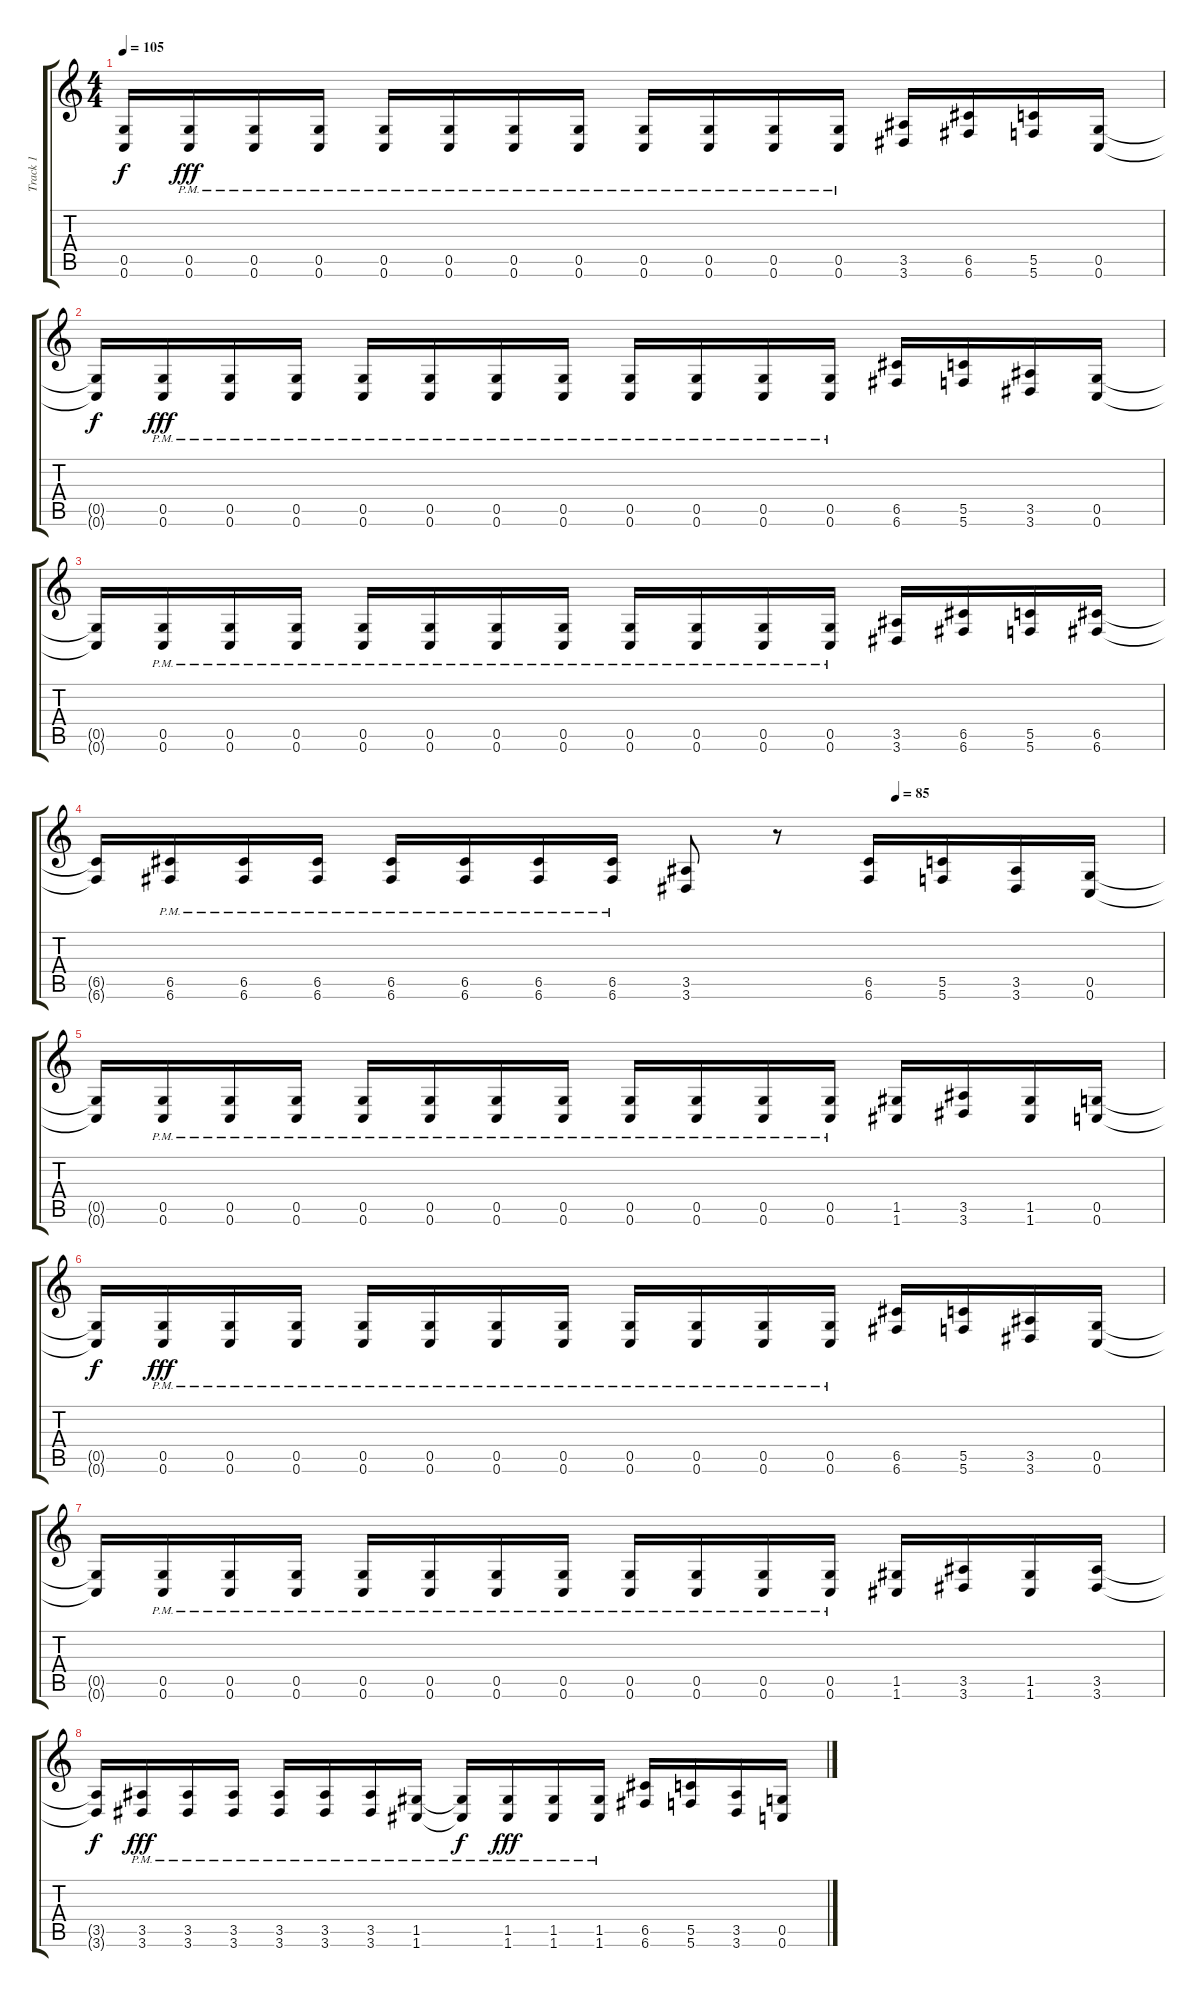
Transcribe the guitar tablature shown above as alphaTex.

\track ("Track 1" "Track 1") {instrument distortionguitar}
\staff {score tabs}
\tuning (D4 A3 F3 C3 G2 C2) {hide}
\ts (4 4)
\tempo 105
\clef g2
\ks c
(0.5{t} 0.6{t}).16{dy f} (0.5{pm} 0.6{pm}).16{dy fff} (0.5{pm} 0.6{pm}).16 (0.5{pm} 0.6{pm}).16 (0.5{pm} 0.6{pm}).16 (0.5{pm} 0.6{pm}).16 (0.5{pm} 0.6{pm}).16 (0.5{pm} 0.6{pm}).16 (0.5{pm} 0.6{pm}).16 (0.5{pm} 0.6{pm}).16 (0.5{pm} 0.6{pm}).16 (0.5{pm} 0.6{pm}).16 (3.5 3.6).16 (6.5 6.6).16 (5.5 5.6).16 (0.5 0.6).16 |
(0.5{t} 0.6{t}).16{dy f} (0.5{pm} 0.6{pm}).16{dy fff} (0.5{pm} 0.6{pm}).16 (0.5{pm} 0.6{pm}).16 (0.5{pm} 0.6{pm}).16 (0.5{pm} 0.6{pm}).16 (0.5{pm} 0.6{pm}).16 (0.5{pm} 0.6{pm}).16 (0.5{pm} 0.6{pm}).16 (0.5{pm} 0.6{pm}).16 (0.5{pm} 0.6{pm}).16 (0.5{pm} 0.6{pm}).16 (6.5 6.6).16 (5.5 5.6).16 (3.5 3.6).16 (0.5 0.6).16 |
(0.5{t} 0.6{t}).16 (0.5{pm} 0.6{pm}).16 (0.5{pm} 0.6{pm}).16 (0.5{pm} 0.6{pm}).16 (0.5{pm} 0.6{pm}).16 (0.5{pm} 0.6{pm}).16 (0.5{pm} 0.6{pm}).16 (0.5{pm} 0.6{pm}).16 (0.5{pm} 0.6{pm}).16 (0.5{pm} 0.6{pm}).16 (0.5{pm} 0.6{pm}).16 (0.5{pm} 0.6{pm}).16 (3.5 3.6).16 (6.5 6.6).16 (5.5 5.6).16 (6.5 6.6).16 |
\tempo (85 0.75)
(6.5{t} 6.6{t}).16 (6.5{pm} 6.6{pm}).16 (6.5{pm} 6.6{pm}).16 (6.5{pm} 6.6{pm}).16 (6.5{pm} 6.6{pm}).16 (6.5{pm} 6.6{pm}).16 (6.5{pm} 6.6{pm}).16 (6.5{pm} 6.6{pm}).16 (3.5 3.6).8 r.8 (6.5 6.6).16 (5.5 5.6).16 (3.5 3.6).16 (0.5 0.6).16 |
(0.5{t} 0.6{t}).16 (0.5{pm} 0.6{pm}).16 (0.5{pm} 0.6{pm}).16 (0.5{pm} 0.6{pm}).16 (0.5{pm} 0.6{pm}).16 (0.5{pm} 0.6{pm}).16 (0.5{pm} 0.6{pm}).16 (0.5{pm} 0.6{pm}).16 (0.5{pm} 0.6{pm}).16 (0.5{pm} 0.6{pm}).16 (0.5{pm} 0.6{pm}).16 (0.5{pm} 0.6{pm}).16 (1.5 1.6).16 (3.5 3.6).16 (1.5 1.6).16 (0.5 0.6).16 |
(0.5{t} 0.6{t}).16{dy f} (0.5{pm} 0.6{pm}).16{dy fff} (0.5{pm} 0.6{pm}).16 (0.5{pm} 0.6{pm}).16 (0.5{pm} 0.6{pm}).16 (0.5{pm} 0.6{pm}).16 (0.5{pm} 0.6{pm}).16 (0.5{pm} 0.6{pm}).16 (0.5{pm} 0.6{pm}).16 (0.5{pm} 0.6{pm}).16 (0.5{pm} 0.6{pm}).16 (0.5{pm} 0.6{pm}).16 (6.5 6.6).16 (5.5 5.6).16 (3.5 3.6).16 (0.5 0.6).16 |
(0.5{t} 0.6{t}).16 (0.5{pm} 0.6{pm}).16 (0.5{pm} 0.6{pm}).16 (0.5{pm} 0.6{pm}).16 (0.5{pm} 0.6{pm}).16 (0.5{pm} 0.6{pm}).16 (0.5{pm} 0.6{pm}).16 (0.5{pm} 0.6{pm}).16 (0.5{pm} 0.6{pm}).16 (0.5{pm} 0.6{pm}).16 (0.5{pm} 0.6{pm}).16 (0.5{pm} 0.6{pm}).16 (1.5 1.6).16 (3.5 3.6).16 (1.5 1.6).16 (3.5 3.6).16 |
(3.5{t} 3.6{t}).16{dy f} (3.5{pm} 3.6{pm}).16{dy fff} (3.5{pm} 3.6{pm}).16 (3.5{pm} 3.6{pm}).16 (3.5{pm} 3.6{pm}).16 (3.5{pm} 3.6{pm}).16 (3.5{pm} 3.6{pm}).16 (1.5{pm} 1.6{pm}).16 (1.5{pm t} 1.6{pm t}).16{dy f} (1.5 1.6{pm}).16{dy fff} (1.5{pm} 1.6{pm}).16 (1.5{pm} 1.6{pm}).16 (6.5 6.6).16 (5.5 5.6).16 (3.5 3.6).16 (0.5 0.6).16
